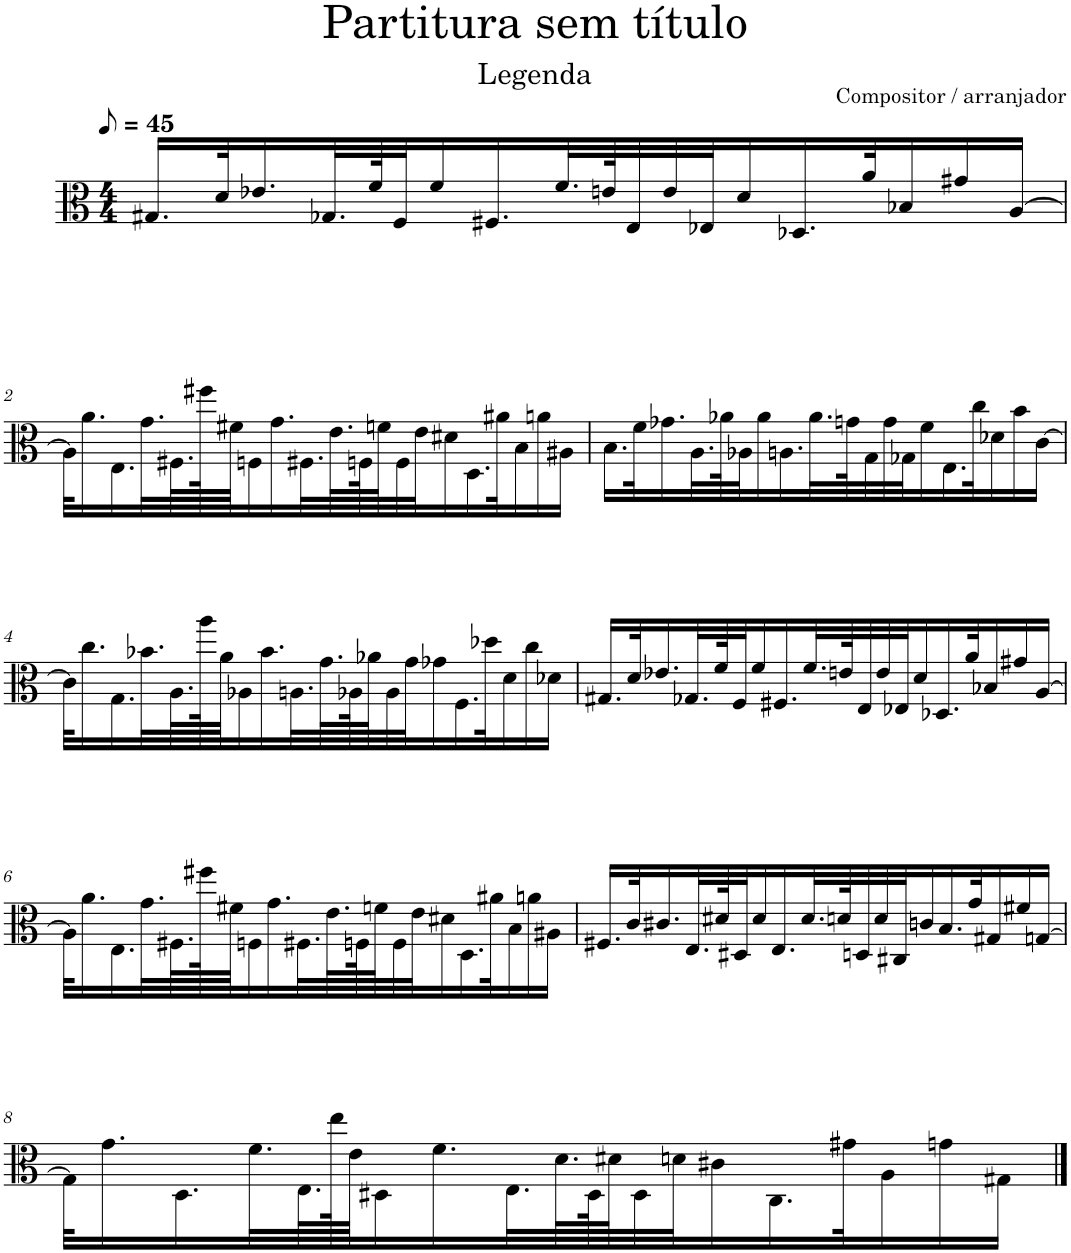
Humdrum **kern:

**kern
*part1
*staff1
*I"Viola
*I'Vla.
*clefC3
*k[]
*M4/4
*MM23
=1
16.G#X/LL
32d/K
16.e-X/
32.G-X/L
64f/K
32F/J
16f/
16.F#X/
32.f/L
64en/K
32E/
32e/
32E-X/J
16d/
16.D-X/
32a/K
16B-X/
16g#X/
[16A/JJ
!!LO:LB:g=z
=2
32A\KLL]
16.a\
16.E\
32.g\L
64.F#X\L
128ff#X\K
64f#X\JJ
16Fn\
16.g\
32.F#X\L
64.e\L
128Fn\K
64fn\J
32F\
32e\J
16d#X\
16.D\
32a#X\K
16B\
16an\
16A#X\JJ
=3
16.B\LL
32f\K
16.g-X\
32.A\L
64a-X\K
32A-X\J
16a-\
16.An\
32.a-\L
64gn\K
32G\
32g\
32G-X\J
16f\
16.E\
32cc\K
16d-X\
16b\
[16c\JJ
!!LO:LB:g=z
=4
32c\KLL]
16.cc\
16.G\
32.b-X\L
64.A\L
128aa\K
64a\JJ
16A-X\
16.b-\
32.An\L
64.g\L
128A-X\K
64a-X\J
32A-\
32g\J
16g-X\
16.F\
32dd-X\K
16d\
16cc\
16d-X\JJ
=5
16.G#X/LL
32d/K
16.e-X/
32.G-X/L
64f/K
32F/J
16f/
16.F#X/
32.f/L
64en/K
32E/
32e/
32E-X/J
16d/
16.D-X/
32a/K
16B-X/
16g#X/
[16A/JJ
!!LO:LB:g=z
=6
32A\KLL]
16.a\
16.E\
32.g\L
64.F#X\L
128ff#X\K
64f#X\JJ
16Fn\
16.g\
32.F#X\L
64.e\L
128Fn\K
64fn\J
32F\
32e\J
16d#X\
16.D\
32a#X\K
16B\
16an\
16A#X\JJ
=7
16.F#X/LL
32c/K
16.c#X/
32.E/L
64d#X/K
32D#X/J
16d#/
16.E/
32.d#/L
64dn/K
32Dn/
32d/
32C#X/J
16cn/
16.B/
32g/K
16G#X/
16f#X/
[16Gn/JJ
!!LO:LB:g=z
=8
32G\KLL]
16.g\
16.D\
32.f\L
64.E\L
128ee\K
64e\JJ
16D#X\
16.f\
32.E\L
64.d\L
128D#\K
64d#X\J
32D#\
32dn\J
16c#X\
16.C\
32g#X\K
16A\
16gn\
16G#X\JJ
==
*-
